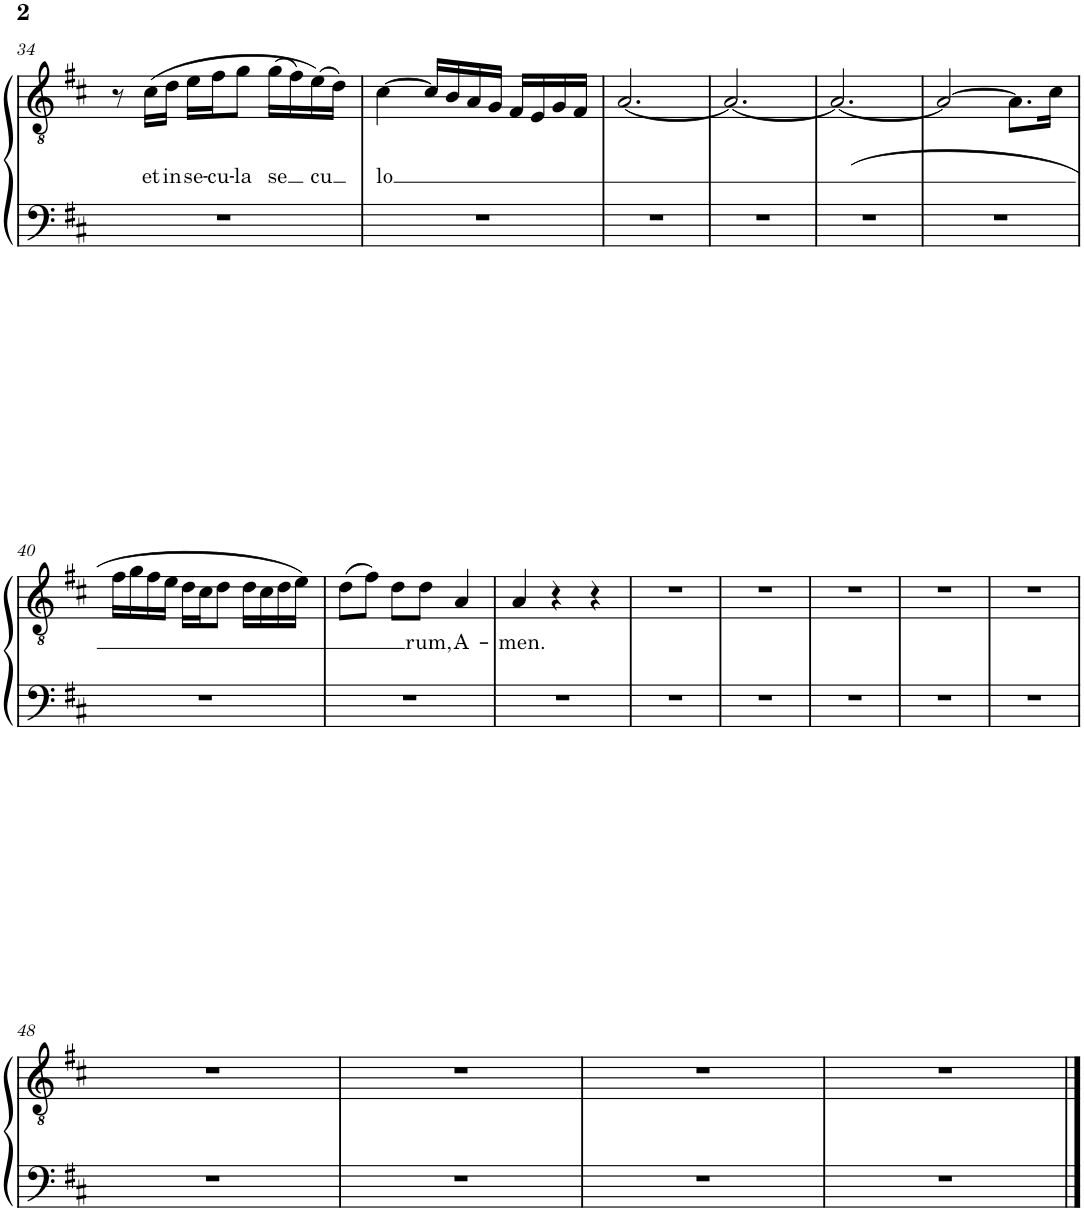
**kern	**kern	**text
*part1	*part1	*part1
*staff2	*staff1	*staff1
*I"Piano	*	*
*I'Pno.	*	*
!!LO:PB:g=z
*clefF4	*clefGv2	*
*k[f#c#]	*k[f#c#]	*
*M3/4	*M3/4	*
=34	=34	=34
2.r	8r	.
!	!	!LO:LY:b
.	(16c#\LL	et
!	!	!LO:LY:b
.	16d\JJ	in
!	!	!LO:LY:b
.	16e\LL	se-
!	!	!LO:LY:b
.	16f#\J	-cu-
!	!	!LO:LY:b
.	8g\J	-la
!	!	!LO:LY:b
.	(16g\LL	se
.	16f#\)	.
!	!	!LO:LY:b
.	(16e\)	cu
.	16d\JJ)	.
=35	=35	=35
!	!	!LO:LY:b
2.r	[4c#\	lo
.	16c#/LL]	.
.	16B/	.
.	16A/	.
.	16G/JJ	.
.	16F#/LL	.
.	16E/	.
.	16G/	.
.	16F#/JJ	.
=36	=36	=36
2.r	[2.A/	.
=37	=37	=37
2.r	2.A/_	.
=38	=38	=38
2.r	(2.A/_	.
=39	=39	=39
2.r	2A/_	.
.	8.A\L]	.
.	16c#\Jk	.
!!LO:LB:g=z
=40	=40	=40
2.r	16f#\LL	.
.	16g\	.
.	16f#\	.
.	16e\JJ	.
.	16d\LL	.
.	16c#\J	.
.	8d\J	.
.	16d\LL	.
.	16c#\	.
.	16d\	.
.	16e\JJ)	.
=41	=41	=41
2.r	(8d\L	.
.	8f#\J)	.
.	8d\L	.
!	!	!LO:LY:b
.	8d\J	rum,
!	!	!LO:LY:b
.	4A/	A-
=42	=42	=42
!	!	!LO:LY:b
2.r	4A/	-men.
.	4r	.
.	4r	.
=43	=43	=43
2.r	2.r	.
=44	=44	=44
2.r	2.r	.
=45	=45	=45
2.r	2.r	.
=46	=46	=46
2.r	2.r	.
=47	=47	=47
2.r	2.r	.
!!LO:LB:g=z
=48	=48	=48
2.r	2.r	.
=49	=49	=49
2.r	2.r	.
=50	=50	=50
2.r	2.r	.
=51	=51	=51
2.r	2.r	.
==	==	==
*-	*-	*-
